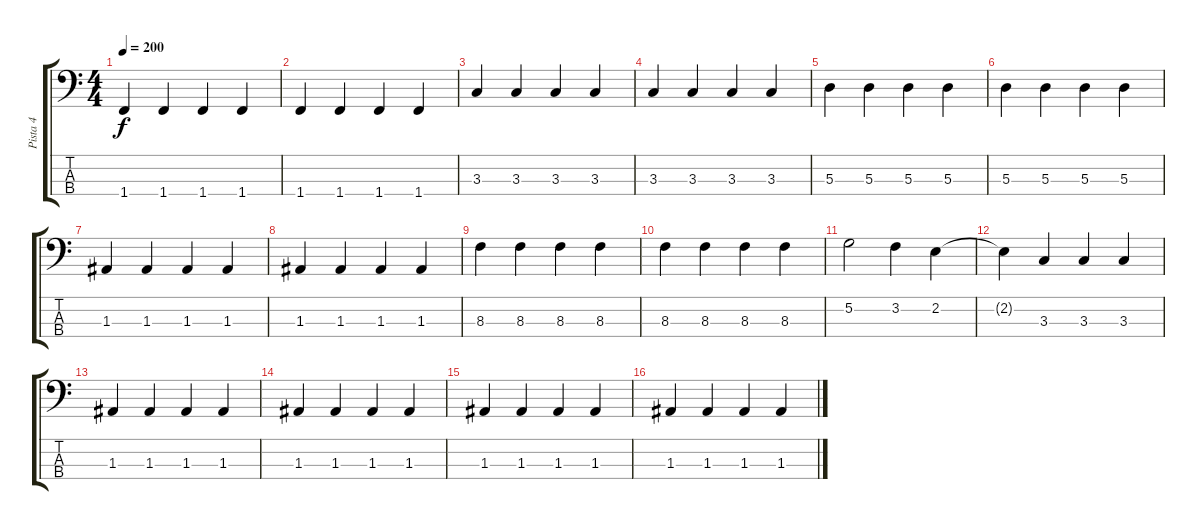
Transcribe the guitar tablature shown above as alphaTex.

\track ("Pista 4" "Pista 4") {instrument electricbassfinger}
\staff {score tabs}
\tuning (G2 D2 A1 E1) {hide}
\ts (4 4)
\tempo 200
\clef f4
\ks c
1.4.4{dy f} 1.4.4 1.4.4 1.4.4 |
1.4.4 1.4.4 1.4.4 1.4.4 |
3.3.4 3.3.4 3.3.4 3.3.4 |
3.3.4 3.3.4 3.3.4 3.3.4 |
5.3.4 5.3.4 5.3.4 5.3.4 |
5.3.4 5.3.4 5.3.4 5.3.4 |
1.3.4 1.3.4 1.3.4 1.3.4 |
1.3.4 1.3.4 1.3.4 1.3.4 |
8.3.4 8.3.4 8.3.4 8.3.4 |
8.3.4 8.3.4 8.3.4 8.3.4 |
5.2.2 3.2.4 2.2.4 |
2.2{t}.4 3.3.4 3.3.4 3.3.4 |
1.3.4 1.3.4 1.3.4 1.3.4 |
1.3.4 1.3.4 1.3.4 1.3.4 |
1.3.4 1.3.4 1.3.4 1.3.4 |
1.3.4 1.3.4 1.3.4 1.3.4
